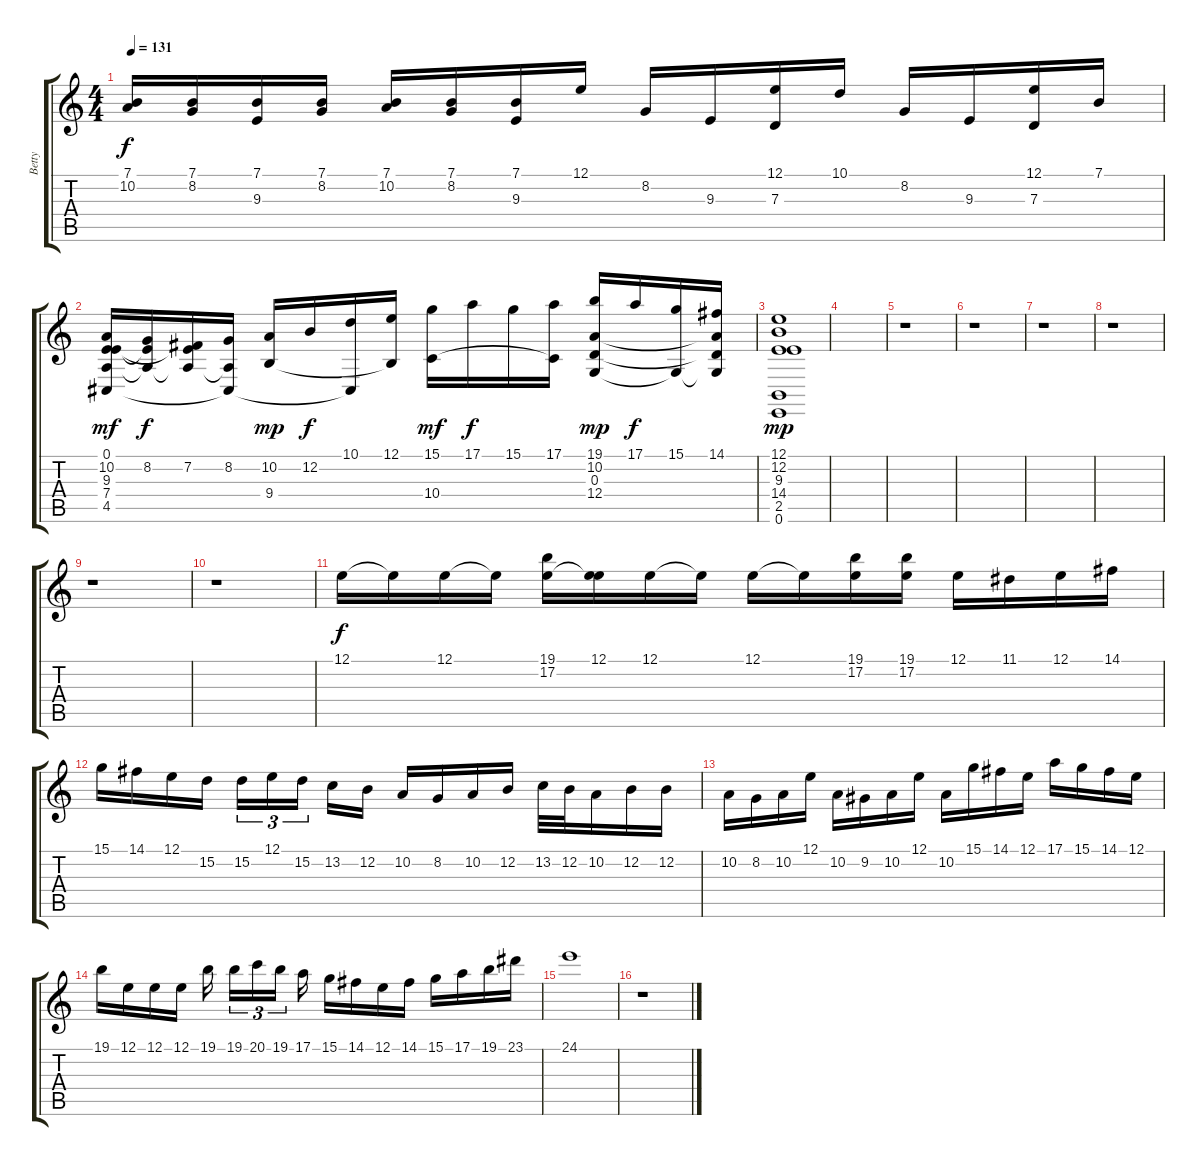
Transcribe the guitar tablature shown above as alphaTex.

\track ("Betty" "Betty") {instrument churchorgan}
\staff {score tabs}
\tuning (E4 B3 G3 D3 A2 E2) {hide}
\ts (4 4)
\tempo 131
\clef g2
\ks c
(7.1 10.2).16{dy f volume 16 instrument electricgrandpiano} (7.1 8.2).16 (7.1 9.3).16 (7.1 8.2).16 (7.1 10.2).16 (7.1 8.2).16 (7.1 9.3).16 12.1.16 8.2.16 9.3.16 (12.1 7.3).16 10.1.16 8.2.16 9.3.16 (12.1 7.3).16 7.1.16 |
(0.1 10.2 9.3 7.4 4.5).16{dy mf volume 16 instrument electricgrandpiano} (0.1{t} 8.2 7.4{t}).16{dy f} (7.2 9.3{t} 7.4{t}).16 (8.2 7.4{t} 4.5{t}).16 (10.2 9.4).16{dy mp instrument electricgrandpiano} 12.2.16{dy f} (10.1 4.5{t}).16 (12.1 9.4{t}).16 (15.1 10.4).16{dy mf} 17.1.16{dy f} 15.1.16 (17.1 10.4{t}).16 (19.1 10.2 0.3 12.4).16{dy mp} 17.1.16{dy f} (15.1 0.3{t}).16 (14.1 10.2{t} 0.3{t} 12.4{t}).16 |
(12.1 12.2 9.3 14.4 2.5 0.6).1{dy mp volume 16 instrument electricgrandpiano} |
|
r.1 |
r.1 |
r.1 |
r.1 |
r.1 |
r.1 |
12.1.16{dy f volume 16 instrument electricgrandpiano} 12.1{t}.16 12.1.16 12.1{t}.16 (19.1 17.2).16 (12.1 17.2{t}).16 12.1.16 12.1{t}.16 12.1.16 12.1{t}.16 (19.1 17.2).16 (19.1 17.2).16 12.1.16 11.1.16 12.1.16 14.1.16 |
15.1.16{volume 16 instrument electricgrandpiano} 14.1.16 12.1.16 15.2.16 15.2.16{tu (3 2)} 12.1.16{tu (3 2)} 15.2.16{tu (3 2)} 13.2.16 12.2.16 10.2.16 8.2.16 10.2.16 12.2.16 13.2.32 12.2.32 10.2.16 12.2.16 12.2.16 |
10.2.16{volume 16 instrument electricgrandpiano} 8.2.16 10.2.16 12.1.16 10.2.16 9.2.16 10.2.16 12.1.16 10.2.16 15.1.16 14.1.16 12.1.16 17.1.16 15.1.16 14.1.16 12.1.16 |
19.1.16{volume 16 instrument electricgrandpiano} 12.1.16 12.1.16 12.1.16 19.1.16 19.1.16{tu (3 2)} 20.1.16{tu (3 2)} 19.1.16{tu (3 2)} 17.1.16 15.1.16 14.1.16 12.1.16 14.1.16 15.1.16 17.1.16 19.1.16 23.1.16 |
24.1.1{volume 16 instrument electricgrandpiano} |
r.1
